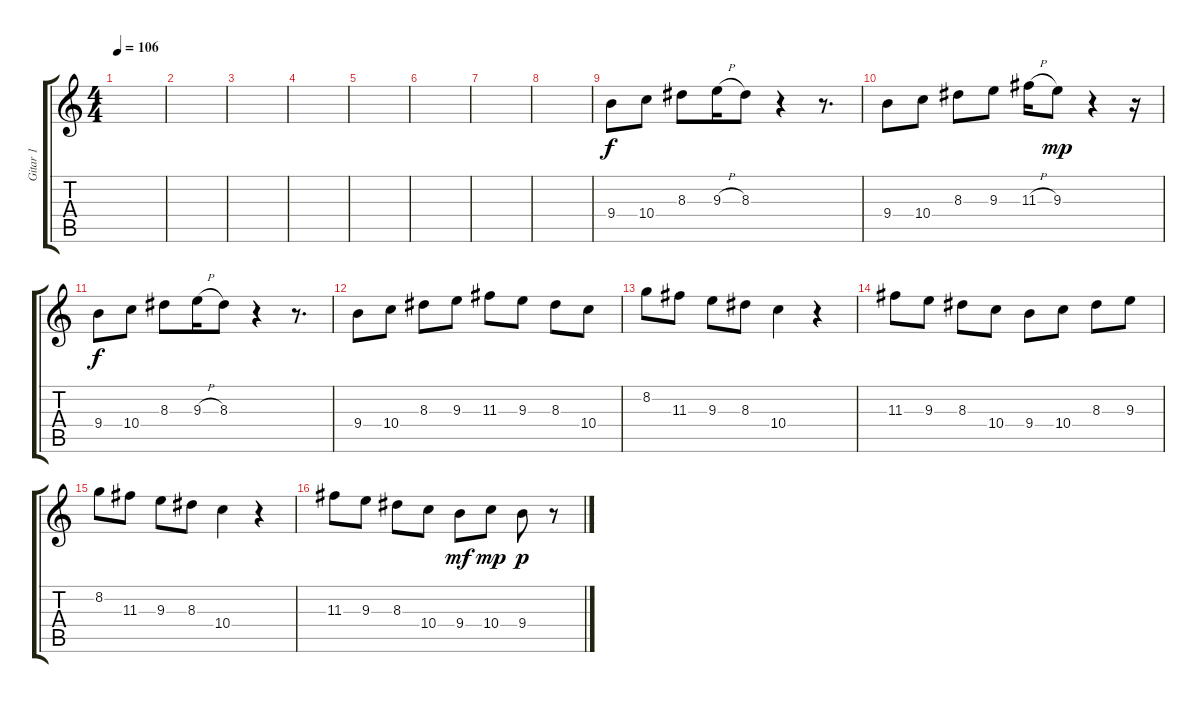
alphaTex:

\track ("Gitar 1" "Gitar 1") {instrument electricguitarjazz}
\staff {score tabs}
\tuning (E4 B3 G3 D3 A2 E2) {hide}
\ts (4 4)
\tempo 106
\clef g2
\ks c
|
|
|
|
|
|
|
|
9.4.8{dy f} 10.4.8 8.3.8 9.3{h}.16 8.3.8 r.4 r.8{d} |
9.4.8 10.4.8 8.3.8 9.3.8 11.3{h}.16 9.3.8{dy mp} r.4 r.16 |
9.4.8{dy f} 10.4.8 8.3.8 9.3{h}.16 8.3.8 r.4 r.8{d} |
9.4.8 10.4.8 8.3.8 9.3.8 11.3.8 9.3.8 8.3.8 10.4.8 |
8.2.8 11.3.8 9.3.8 8.3.8 10.4.4 r.4 |
11.3.8 9.3.8 8.3.8 10.4.8 9.4.8 10.4.8 8.3.8 9.3.8 |
8.2.8 11.3.8 9.3.8 8.3.8 10.4.4 r.4 |
11.3.8 9.3.8 8.3.8 10.4.8 9.4.8{dy mf} 10.4.8{dy mp} 9.4.8{dy p} r.8
